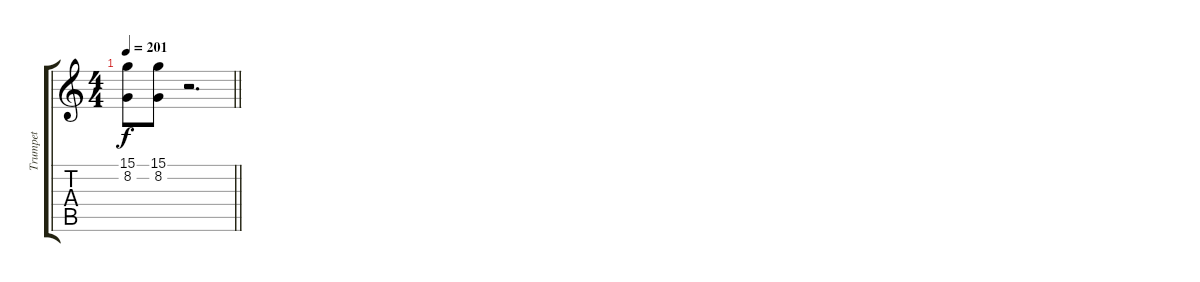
\track ("Trumpet" "Trumpet") {instrument trombone}
\staff {score tabs}
\tuning (E4 B3 G3 D3 A2 E2) {hide}
\ts (4 4)
\tempo 201
\clef g2
\barLineRight lightlight
\ks c
(15.1 8.2).8{dy f} (15.1 8.2).8 r.2{d}
